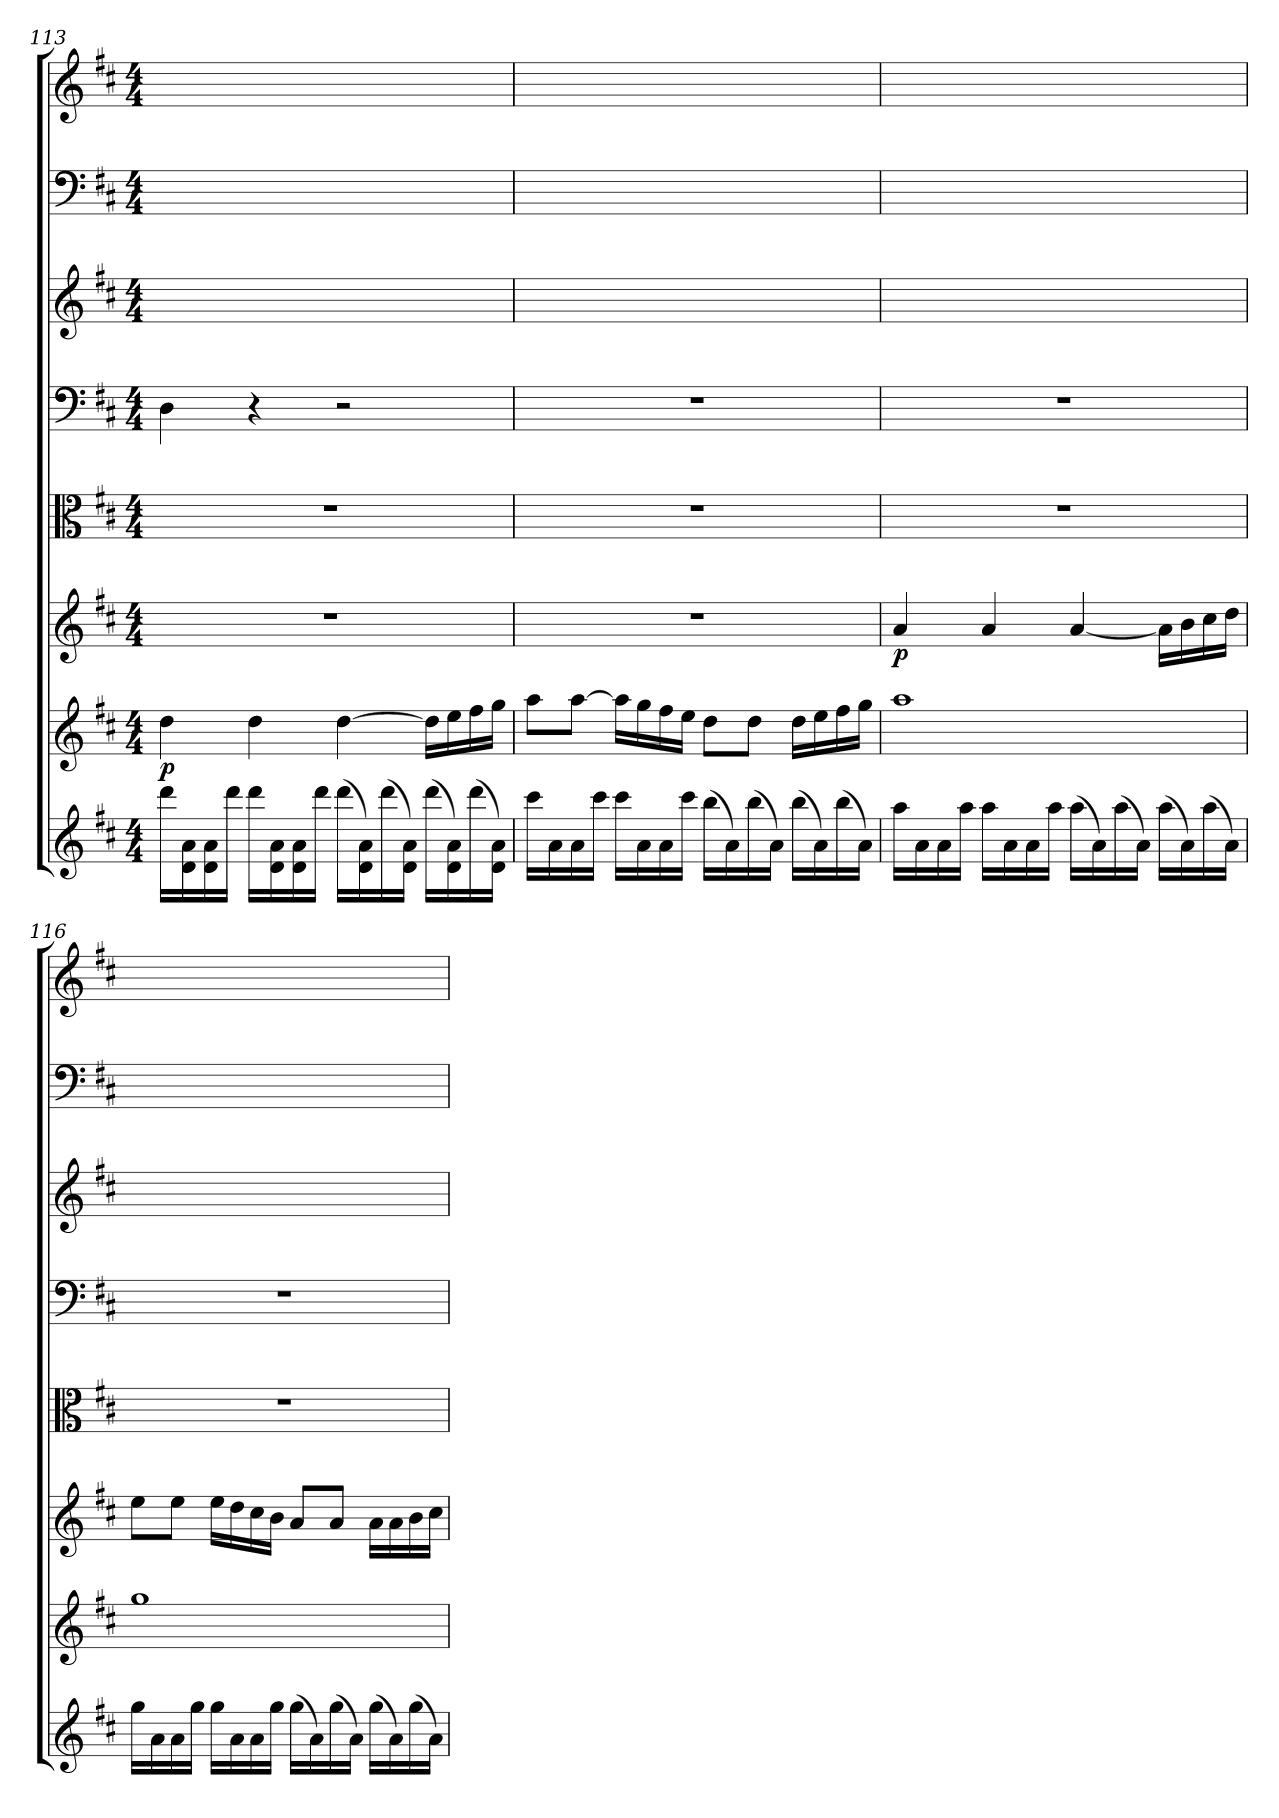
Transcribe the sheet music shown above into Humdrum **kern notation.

**kern	**kern	**dynam	**kern	**dynam	**kern	**kern	**kern	**kern	**kern
*part8	*part7	*part7	*part6	*part6	*part5	*part4	*part3	*part2	*part1
*staff8	*staff7	*staff7	*staff6	*staff6	*staff5	*staff4	*staff3	*staff2	*staff1
*clefG2	*clefG2	*	*clefG2	*	*clefC3	*clefF4	*clefG2	*clefF4	*clefG2
*k[f#c#]	*k[f#c#]	*	*k[f#c#]	*	*k[f#c#]	*k[f#c#]	*k[f#c#]	*k[f#c#]	*k[f#c#]
*D:	*D:	*	*D:	*	*D:	*D:	*D:	*D:	*D:
*M4/4	*M4/4	*	*M4/4	*	*M4/4	*M4/4	*M4/4	*M4/4	*M4/4
=113	=113	=113	=113	=113	=113	=113	=113	=113	=113
16ddd\LL	4dd\	p	1r	.	1r	4D\	1ryy	1ryy	1ryy
16d\ 16a\	.	.	.	.	.	.	.	.	.
16d\ 16a\	.	.	.	.	.	.	.	.	.
16ddd\JJ	.	.	.	.	.	.	.	.	.
16ddd\LL	4dd\	.	.	.	.	4r	.	.	.
16d\ 16a\	.	.	.	.	.	.	.	.	.
16d\ 16a\	.	.	.	.	.	.	.	.	.
16ddd\JJ	.	.	.	.	.	.	.	.	.
(16ddd\LL	[4dd\	.	.	.	.	2r	.	.	.
16d\ 16a\)	.	.	.	.	.	.	.	.	.
(16ddd\	.	.	.	.	.	.	.	.	.
16d\ 16a\JJ)	.	.	.	.	.	.	.	.	.
(16ddd\LL	16dd\LL]	.	.	.	.	.	.	.	.
16d\ 16a\)	16ee\	.	.	.	.	.	.	.	.
(16ddd\	16ff#\	.	.	.	.	.	.	.	.
16d\ 16a\JJ)	16gg\JJ	.	.	.	.	.	.	.	.
=114	=114	=114	=114	=114	=114	=114	=114	=114	=114
16ccc#\LL	8aa\L	.	1r	.	1r	1r	1ryy	1ryy	1ryy
16a\	.	.	.	.	.	.	.	.	.
16a\	[8aa\J	.	.	.	.	.	.	.	.
16ccc#\JJ	.	.	.	.	.	.	.	.	.
16ccc#\LL	16aa\LL]	.	.	.	.	.	.	.	.
16a\	16gg\	.	.	.	.	.	.	.	.
16a\	16ff#\	.	.	.	.	.	.	.	.
16ccc#\JJ	16ee\JJ	.	.	.	.	.	.	.	.
(16bb\LL	8dd\L	.	.	.	.	.	.	.	.
16a\)	.	.	.	.	.	.	.	.	.
(16bb\	8dd\J	.	.	.	.	.	.	.	.
16a\JJ)	.	.	.	.	.	.	.	.	.
(16bb\LL	16dd\LL	.	.	.	.	.	.	.	.
16a\)	16ee\	.	.	.	.	.	.	.	.
(16bb\	16ff#\	.	.	.	.	.	.	.	.
16a\JJ)	16gg\JJ	.	.	.	.	.	.	.	.
=115	=115	=115	=115	=115	=115	=115	=115	=115	=115
16aa\LL	1aa\	.	4a/	p	1r	1r	1ryy	1ryy	1ryy
16a\	.	.	.	.	.	.	.	.	.
16a\	.	.	.	.	.	.	.	.	.
16aa\JJ	.	.	.	.	.	.	.	.	.
16aa\LL	.	.	4a/	.	.	.	.	.	.
16a\	.	.	.	.	.	.	.	.	.
16a\	.	.	.	.	.	.	.	.	.
16aa\JJ	.	.	.	.	.	.	.	.	.
(16aa\LL	.	.	[4a/	.	.	.	.	.	.
16a\)	.	.	.	.	.	.	.	.	.
(16aa\	.	.	.	.	.	.	.	.	.
16a\JJ)	.	.	.	.	.	.	.	.	.
(16aa\LL	.	.	16a\LL]	.	.	.	.	.	.
16a\)	.	.	16b\	.	.	.	.	.	.
(16aa\	.	.	16cc#\	.	.	.	.	.	.
16a\JJ)	.	.	16dd\JJ	.	.	.	.	.	.
=116	=116	=116	=116	=116	=116	=116	=116	=116	=116
16gg\LL	1gg\	.	8ee\L	.	1r	1r	1ryy	1ryy	1ryy
16a\	.	.	.	.	.	.	.	.	.
16a\	.	.	8ee\J	.	.	.	.	.	.
16gg\JJ	.	.	.	.	.	.	.	.	.
16gg\LL	.	.	16ee\LL	.	.	.	.	.	.
16a\	.	.	16dd\	.	.	.	.	.	.
16a\	.	.	16cc#\	.	.	.	.	.	.
16gg\JJ	.	.	16b\JJ	.	.	.	.	.	.
(16gg\LL	.	.	8a/L	.	.	.	.	.	.
16a\)	.	.	.	.	.	.	.	.	.
(16gg\	.	.	8a/J	.	.	.	.	.	.
16a\JJ)	.	.	.	.	.	.	.	.	.
(16gg\LL	.	.	16a\LL	.	.	.	.	.	.
16a\)	.	.	16a\	.	.	.	.	.	.
(16gg\	.	.	16b\	.	.	.	.	.	.
16a\JJ)	.	.	16cc#\JJ	.	.	.	.	.	.
=	=	=	=	=	=	=	=	=	=
*-	*-	*-	*-	*-	*-	*-	*-	*-	*-
